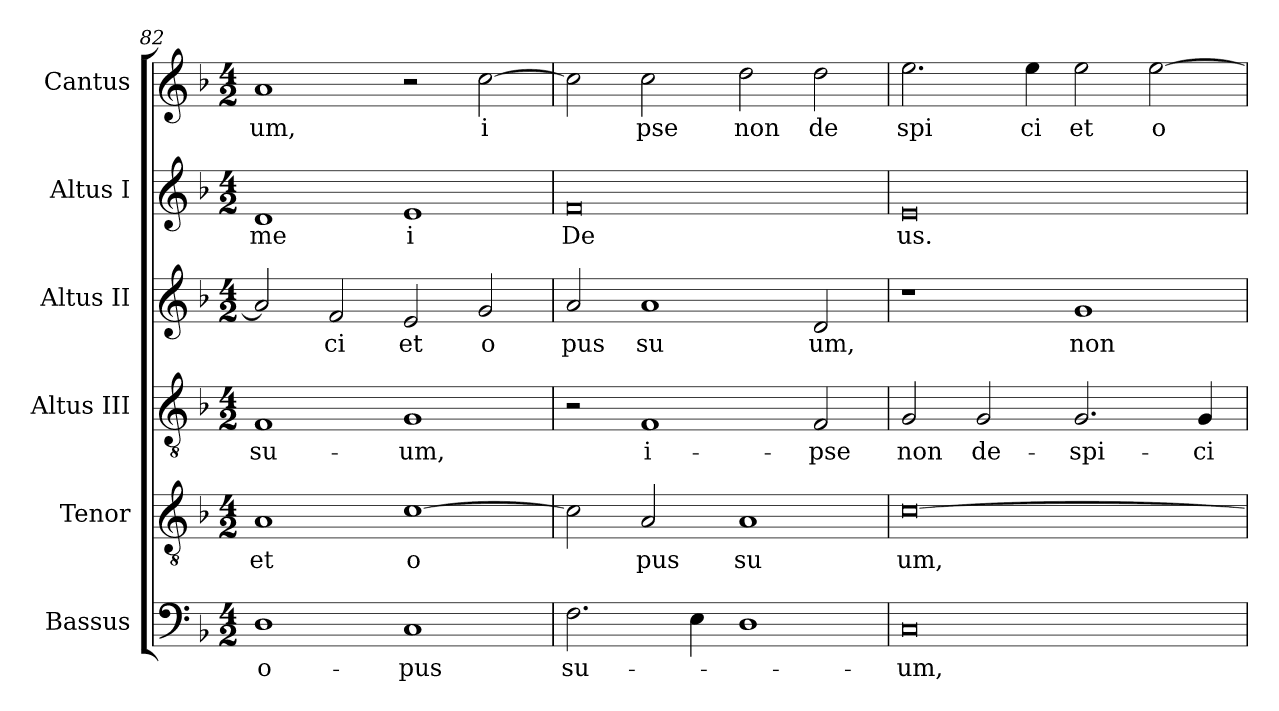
**kern	**text	**kern	**text	**kern	**text	**kern	**text	**kern	**text	**kern	**text
*part6	*part6	*part5	*part5	*part4	*part4	*part3	*part3	*part2	*part2	*part1	*part1
*staff6	*staff6	*staff5	*staff5	*staff4	*staff4	*staff3	*staff3	*staff2	*staff2	*staff1	*staff1
*I"Bassus	*	*I"Tenor	*	*I"Altus III	*	*I"Altus II	*	*I"Altus I	*	*I"Cantus	*
*I'Bassus	*	*I'Tenor	*	*I'Altus III	*	*I'Altus II	*	*I'Altus I	*	*I'Cantus	*
*clefF4	*	*clefGv2	*	*clefGv2	*	*clefG2	*	*clefG2	*	*clefG2	*
*ITrd-3c-5	*	*ITrd-3c-5	*	*ITrd-3c-5	*	*ITrd-3c-5	*	*	*	*ITrd-3c-5	*
*k[b-e-]	*	*k[b-e-]	*	*k[b-e-]	*	*k[b-e-]	*	*k[b-]	*	*k[b-e-]	*
*B-:	*	*B-:	*	*B-:	*	*B-:	*	*F:	*	*B-:	*
*M4/2	*	*M4/2	*	*M4/2	*	*M4/2	*	*M4/2	*	*M4/2	*
=82	=82	=82	=82	=82	=82	=82	=82	=82	=82	=82	=82
!	!LO:LY:b:cj	!	!LO:LY:b:cj	!	!LO:LY:b:cj	!	!	!	!LO:LY:b:cj	!	!LO:LY:b:cj
1G	o-	1d	et	1B-	su-	2dd/]	.	1d	me	1dd	um,
!	!	!	!	!	!	!	!LO:LY:b:cj	!	!	!	!
.	.	.	.	.	.	2b-/	ci	.	.	.	.
!	!LO:LY:b:cj	!	!LO:LY:b:rj	!	!LO:LY:b:cj	!	!LO:LY:b:cj	!	!LO:LY:b:cj	!	!
1F	-pus	[>1f	o	1c	-um,	2a/	et	1e	i	2r	.
!	!	!	!	!	!	!	!LO:LY:b:cj	!	!	!	!LO:LY:b:rj
.	.	.	.	.	.	2cc/	o	.	.	[>2ff\	i
=83	=83	=83	=83	=83	=83	=83	=83	=83	=83	=83	=83
!	!LO:LY:b:cj	!	!	!	!	!	!LO:LY:b:cj	!	!LO:LY:b:cj	!	!
2.B-\	su-	2f\]	.	2r	.	2dd/	pus	0f	De	2ff\]	.
!	!	!	!LO:LY:b:cj	!	!LO:LY:b:cj	!	!LO:LY:b:cj	!	!	!	!LO:LY:b:cj
.	.	2d/	pus	1B-	i-	1dd	su	.	.	2ff\	pse
4A\	.	.	.	.	.	.	.	.	.	.	.
!	!	!	!LO:LY:b:cj	!	!	!	!	!	!	!	!LO:LY:b:cj
1G	.	1d	su	.	.	.	.	.	.	2gg\	non
!	!	!	!	!	!LO:LY:b:cj	!	!LO:LY:b:cj	!	!	!	!LO:LY:b:cj
.	.	.	.	2B-/	-pse	2g/	um,	.	.	2gg\	de
=84	=84	=84	=84	=84	=84	=84	=84	=84	=84	=84	=84
!	!LO:LY:b:cj	!	!LO:LY:b	!	!LO:LY:b:cj	!	!	!	!LO:LY:b:cj	!	!LO:LY:b:cj
0F	-um,	[<0f	um,	2c/	non	1r	.	0e	us.	2.aa\	spi
!	!	!	!	!	!LO:LY:b:cj	!	!	!	!	!	!
.	.	.	.	2c/	de-	.	.	.	.	.	.
!	!	!	!	!	!	!	!	!	!	!	!LO:LY:b:cj
.	.	.	.	.	.	.	.	.	.	4aa\	ci
!	!	!	!	!	!LO:LY:b:cj	!	!LO:LY:b:cj	!	!	!	!LO:LY:b:cj
.	.	.	.	2.c/	-spi-	1cc	non	.	.	2aa\	et
!	!	!	!	!	!	!	!	!	!	!	!LO:LY:b:cj
.	.	.	.	.	.	.	.	.	.	[>2aa\	o
!	!	!	!	!	!LO:LY:b:cj	!	!	!	!	!	!
.	.	.	.	4c/	-ci-	.	.	.	.	.	.
=	=	=	=	=	=	=	=	=	=	=	=
*-	*-	*-	*-	*-	*-	*-	*-	*-	*-	*-	*-
